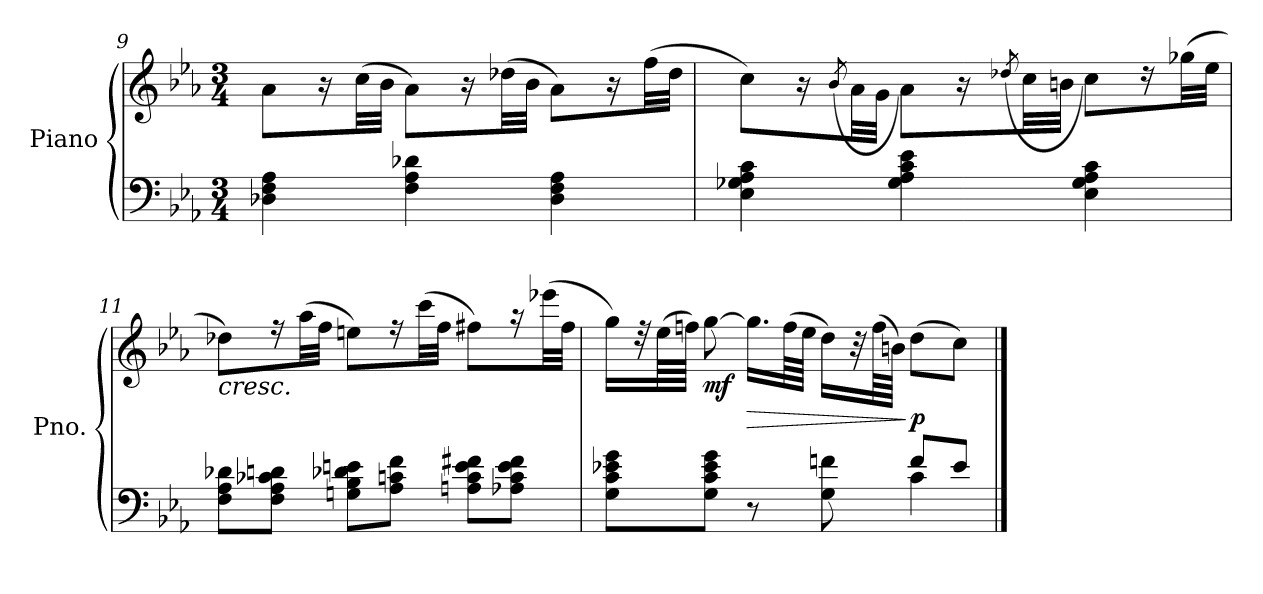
**kern	**kern	**dynam
*part1	*part1	*part1
*staff2	*staff1	*staff1/2
*I"Piano	*	*
*I'Pno.	*	*
!!LO:PB:g=z
*clefF4	*clefG2	*
*k[b-e-a-]	*k[b-e-a-]	*
*M3/4	*M3/4	*
=9	=9	=9
4D-X\ 4F\ 4A-\	8a-\L	.
.	16r	.
.	(>32cc\LL	.
.	32b-\JJJ	.
4F\ 4A-\ 4d-X\	8a-\L)	.
.	16r	.
.	(>32dd-X\LL	.
.	32b-\JJJ	.
4D-\ 4F\ 4A-\	8a-\L)	.
.	16r	.
.	(>32ff\LL	.
.	32dd-\JJJ	.
=10	=10	=10
4E-\ 4G-X\ 4A-\ 4c\	8cc\L)	.
.	16r	.
.	(>8qb-/	.
.	32a-\LL	.
.	32g\JJJ	.
4G-\ 4A-\ 4c\ 4e-\	8a-\L)	.
.	16r	.
.	(>8qdd-X/	.
.	32cc\LL	.
.	32bn\JJJ	.
4E-\ 4G-\ 4A-\ 4c\	8cc\L)	.
.	16r	.
.	(>32gg-X\LL	.
.	32ee-\JJJ	.
=11	=11	=11
!	!LO:TX:b:i:t=cresc.	!
8F\ 8A-\ 8d-X\L	8dd-X\L)	.
8F\ 8A-\ 8c-X\ 8dn\J	16r	.
.	(>32aa-\LL	.
.	32ff\JJJ	.
8Gn\ 8B-\ 8d-X\ 8en\L	8een\L)	.
8A-\ 8cn\ 8f\J	16r	.
.	(>32ccc\LL	.
.	32ff\JJJ	.
8An\ 8c\ 8e\ 8f#X\L	8ff#X\L)	.
8A-X\ 8c\ 8e\ 8f#\J	16r	.
.	(>32eee-X\LL	.
.	32ff#\JJJ	.
!!LO:LB:g=z
=12	=12	=12
*^	*	*
8G\ 8c\ 8e-X\ 8g\L	2ryy	16gg\LL)	.
.	.	32rdd	.
.	.	(>64ee-\LL	.
.	.	64ffn\JJJJ)	.
!	!	!	!LO:DY:b
8G\ 8c\ 8e-\ 8g\J	.	[8gg\	mf
!	!	!	!LO:HP:b
8r	.	16.gg\LL]	>
.	.	(>64ff\LL	.
.	.	64ee-\JJJJ	.
8G\ 8fn\	.	16dd\LL)	.
.	.	32r	.
.	.	(>64ff\LL	.
.	.	64bn\JJJJ)	.
!	!	!	!LO:DY:n=1:b
8f/L	4c\	(>8dd\L	] p
8e-/J	.	8cc\J)	.
*v	*v	*	*
==	==	==
*-	*-	*-
